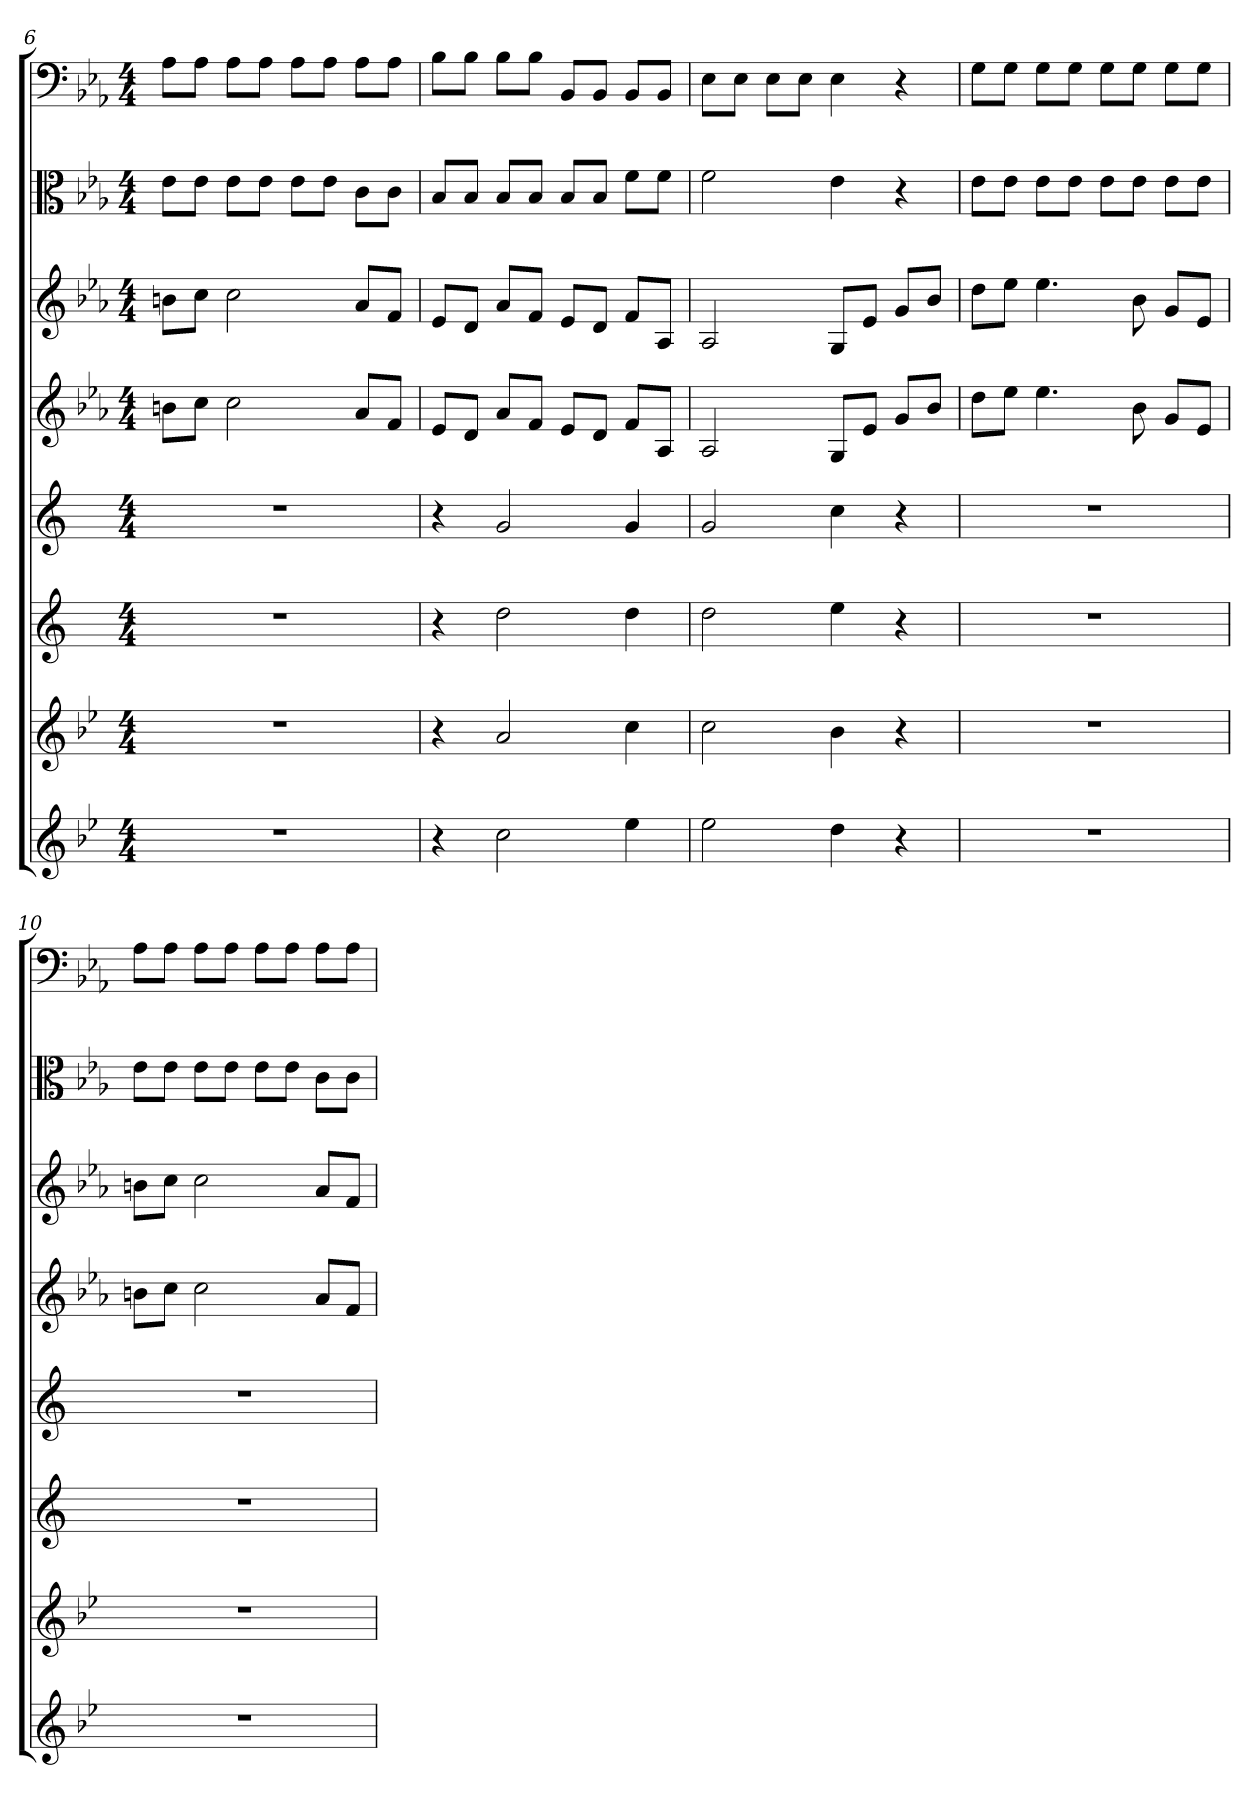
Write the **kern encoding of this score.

**kern	**kern	**kern	**kern	**kern	**kern	**kern	**kern
*part8	*part7	*part6	*part5	*part4	*part3	*part2	*part1
*staff8	*staff7	*staff6	*staff5	*staff4	*staff3	*staff2	*staff1
*	*	*	*	*	*	*clefC3	*clefF4
*k[b-e-]	*k[b-e-]	*k[]	*k[]	*k[b-e-a-]	*k[b-e-a-]	*k[b-e-a-]	*k[b-e-a-]
*M4/4	*M4/4	*M4/4	*M4/4	*M4/4	*M4/4	*M4/4	*M4/4
=6	=6	=6	=6	=6	=6	=6	=6
1r	1r	1r	1r	8bnL	8bnL	8e-\L	8A-\L
.	.	.	.	8ccJ	8ccJ	8e-\J	8A-\J
.	.	.	.	2cc	2cc	8e-\L	8A-\L
.	.	.	.	.	.	8e-\J	8A-\J
.	.	.	.	.	.	8e-\L	8A-\L
.	.	.	.	.	.	8e-\J	8A-\J
.	.	.	.	8a-L	8a-L	8c\L	8A-\L
.	.	.	.	8fJ	8fJ	8c\J	8A-\J
=7	=7	=7	=7	=7	=7	=7	=7
4r	4r	4r	4r	8e-L	8e-L	8B-/L	8B-\L
.	.	.	.	8dJ	8dJ	8B-/J	8B-\J
2cc	2a	2dd	2g	8a-L	8a-L	8B-/L	8B-\L
.	.	.	.	8fJ	8fJ	8B-/J	8B-\J
.	.	.	.	8e-L	8e-L	8B-/L	8BB-/L
.	.	.	.	8dJ	8dJ	8B-/J	8BB-/J
4ee-	4cc	4dd	4g	8fL	8fL	8f\L	8BB-/L
.	.	.	.	8A-J	8A-J	8f\J	8BB-/J
=8	=8	=8	=8	=8	=8	=8	=8
2ee-	2cc	2dd	2g	2A-	2A-	2f	8E-\L
.	.	.	.	.	.	.	8E-\J
.	.	.	.	.	.	.	8E-\L
.	.	.	.	.	.	.	8E-\J
4dd	4b-	4ee	4cc	8GL	8GL	4e-	4E-
.	.	.	.	8e-J	8e-J	.	.
4r	4r	4r	4r	8gL	8gL	4r	4r
.	.	.	.	8b-J	8b-J	.	.
=9	=9	=9	=9	=9	=9	=9	=9
1r	1r	1r	1r	8ddL	8ddL	8e-\L	8G\L
.	.	.	.	8ee-J	8ee-J	8e-\J	8G\J
.	.	.	.	4.ee-	4.ee-	8e-\L	8G\L
.	.	.	.	.	.	8e-\J	8G\J
.	.	.	.	.	.	8e-\L	8G\L
.	.	.	.	8b-	8b-	8e-\J	8G\J
.	.	.	.	8gL	8gL	8e-\L	8G\L
.	.	.	.	8e-J	8e-J	8e-\J	8G\J
=10	=10	=10	=10	=10	=10	=10	=10
1r	1r	1r	1r	8bnL	8bnL	8e-\L	8A-\L
.	.	.	.	8ccJ	8ccJ	8e-\J	8A-\J
.	.	.	.	2cc	2cc	8e-\L	8A-\L
.	.	.	.	.	.	8e-\J	8A-\J
.	.	.	.	.	.	8e-\L	8A-\L
.	.	.	.	.	.	8e-\J	8A-\J
.	.	.	.	8a-L	8a-L	8c\L	8A-\L
.	.	.	.	8fJ	8fJ	8c\J	8A-\J
=	=	=	=	=	=	=	=
*-	*-	*-	*-	*-	*-	*-	*-
